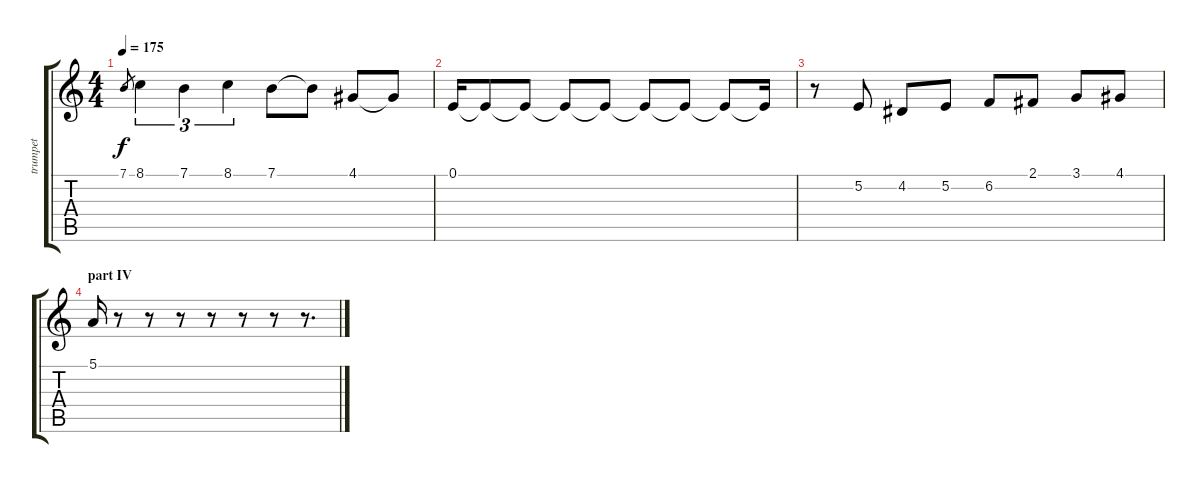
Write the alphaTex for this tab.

\track ("trumpet" "trumpet") {instrument trumpet}
\staff {score tabs}
\tuning (E4 B3 G3 D3 A2 E2) {hide}
\ts (4 4)
\tempo 175
\clef g2
\ks c
7.1.8{gr dy f} 8.1.4{tu (3 2)} 7.1.4{tu (3 2)} 8.1.4{tu (3 2)} 7.1.8 7.1{t}.8 4.1.8 4.1{t}.8 |
0.1.16 0.1{t}.8 0.1{t}.8 0.1{t}.8 0.1{t}.8 0.1{t}.8 0.1{t}.8 0.1{t}.8 0.1{t}.16 |
r.8 5.2.8 4.2.8 5.2.8 6.2.8 2.1.8 3.1.8 4.1.8 |
\section ("" "part IV")
5.1.16 r.8 r.8 r.8 r.8 r.8 r.8 r.8{d}
